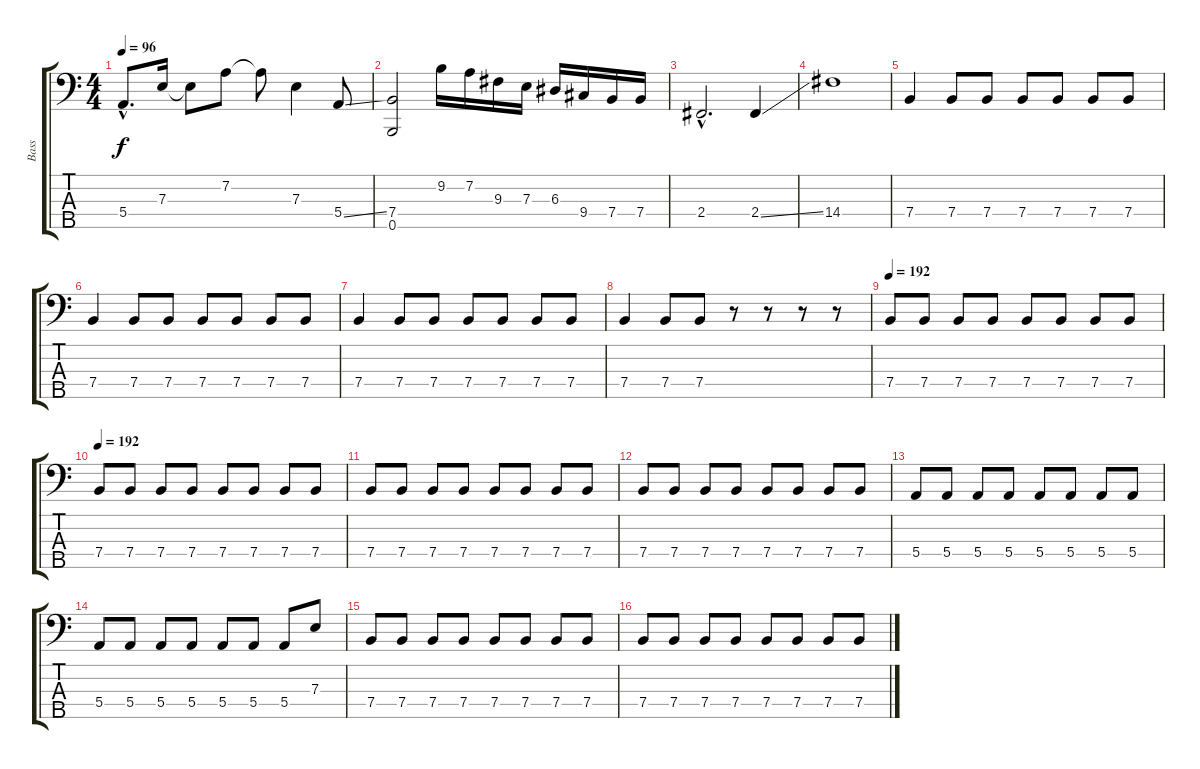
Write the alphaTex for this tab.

\track ("Bass" "Bass") {instrument electricbassfinger}
\staff {score tabs}
\tuning (G2 D2 A1 E1 B0) {hide}
\ts (4 4)
\tempo 96
\clef f4
\ks c
5.4{hac}.8{d dy f} 7.3.16 7.3{t}.8 7.2.8 7.2{t}.8 7.3.4 5.4{ss}.8 |
(7.4 0.5).2 9.2.16 7.2.16 9.3.16 7.3.16 6.3.16 9.4.16 7.4.16 7.4.16 |
2.4{hac}.2{d} 2.4{ss}.4 |
14.4.1 |
7.4.4 7.4.8 7.4.8 7.4.8 7.4.8 7.4.8 7.4.8 |
7.4.4 7.4.8 7.4.8 7.4.8 7.4.8 7.4.8 7.4.8 |
7.4.4 7.4.8 7.4.8 7.4.8 7.4.8 7.4.8 7.4.8 |
7.4.4 7.4.8 7.4.8 r.8 r.8 r.8 r.8 |
\tempo 192
7.4.8 7.4.8 7.4.8 7.4.8 7.4.8 7.4.8 7.4.8 7.4.8 |
\tempo 192
7.4.8 7.4.8 7.4.8 7.4.8 7.4.8 7.4.8 7.4.8 7.4.8 |
7.4.8 7.4.8 7.4.8 7.4.8 7.4.8 7.4.8 7.4.8 7.4.8 |
7.4.8 7.4.8 7.4.8 7.4.8 7.4.8 7.4.8 7.4.8 7.4.8 |
5.4.8 5.4.8 5.4.8 5.4.8 5.4.8 5.4.8 5.4.8 5.4.8 |
5.4.8 5.4.8 5.4.8 5.4.8 5.4.8 5.4.8 5.4.8 7.3.8 |
7.4.8 7.4.8 7.4.8 7.4.8 7.4.8 7.4.8 7.4.8 7.4.8 |
7.4.8 7.4.8 7.4.8 7.4.8 7.4.8 7.4.8 7.4.8 7.4.8
